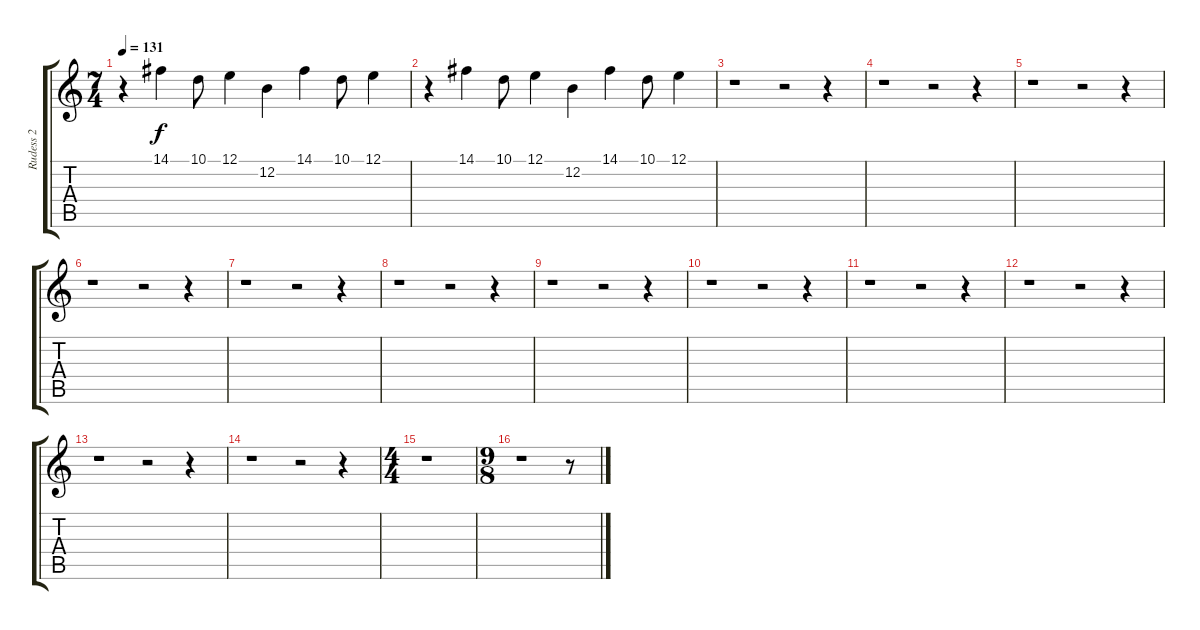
\track ("Rudess 2" "Rudess 2") {instrument fx3crystal}
\staff {score tabs}
\tuning (E4 B3 G3 D3 A2 E2) {hide}
\ts (7 4)
\tempo 131
\clef g2
\ks c
r.4{dy f} 14.1.4{instrument fx3crystal} 10.1.8 12.1.4 12.2.4 14.1.4 10.1.8 12.1.4 |
r.4 14.1.4 10.1.8 12.1.4 12.2.4 14.1.4 10.1.8 12.1.4 |
r.1 r.2 r.4 |
r.1 r.2 r.4 |
r.1 r.2 r.4 |
r.1 r.2 r.4 |
r.1 r.2 r.4 |
r.1 r.2 r.4 |
r.1 r.2 r.4 |
r.1 r.2 r.4 |
r.1 r.2 r.4 |
r.1 r.2 r.4 |
r.1 r.2 r.4 |
r.1 r.2 r.4 |
\ts (4 4)
r.1 |
\ts (9 8)
r.1 r.8
